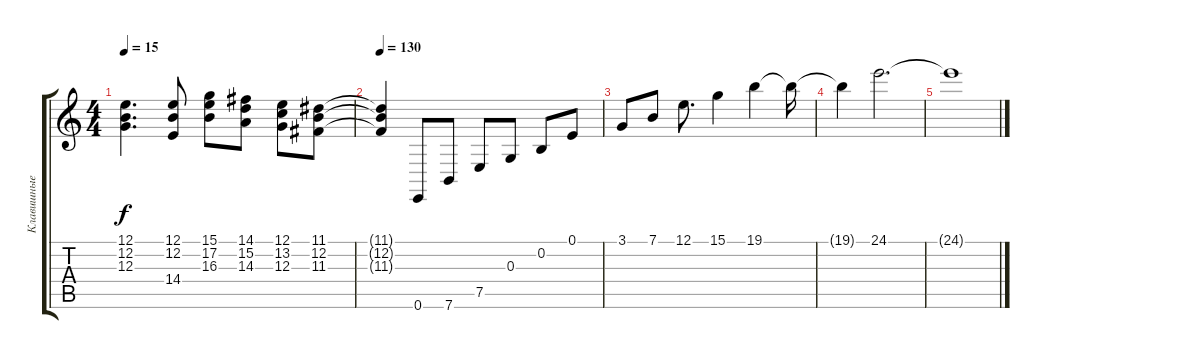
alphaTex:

\track ("Клавишные II" "Клавишные ") {instrument acousticgrandpiano}
\staff {score tabs}
\tuning (E4 B3 G3 D3 A2 E2) {hide}
\ts (4 4)
\tempo 15
\clef g2
\ks c
(12.1 12.2 12.3).4{d dy f} (12.1 12.2 14.4).8 (15.1 17.2 16.3).8 (14.1 15.2 14.3).8 (12.1 13.2 12.3).8 (11.1 12.2 11.3).8 |
\tempo 130
(11.1{t} 12.2{t} 11.3{t}).4 0.6.8 7.6.8 7.5.8 0.3.8 0.2.8 0.1.8 |
3.1.8 7.1.8 12.1.8{d} 15.1.4 19.1.4 19.1{t}.16 |
19.1{t}.4 24.1.2{d} |
24.1{t}.1
